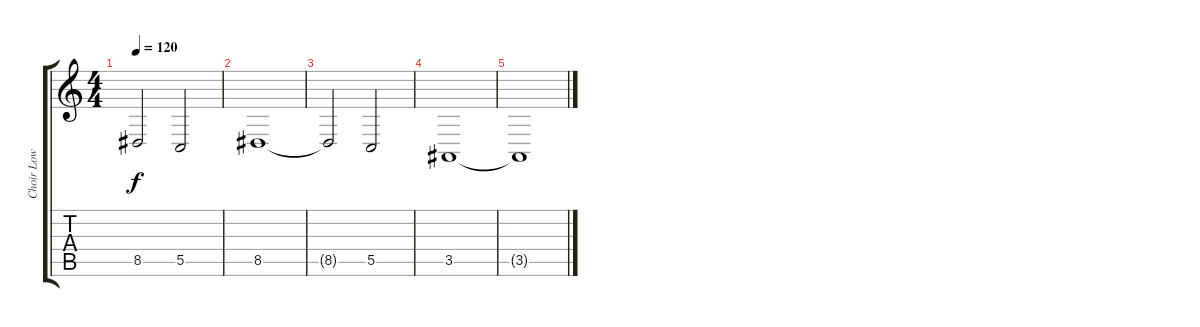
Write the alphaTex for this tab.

\track ("Choir Low " "Choir Low ") {instrument choiraahs}
\staff {score tabs}
\tuning (D4 A3 F3 C3 G2 C2) {hide}
\ts (4 4)
\tempo 120
\clef g2
\ks c
8.5.2{dy f} 5.5.2 |
8.5.1 |
8.5{t}.2 5.5.2 |
3.5.1 |
3.5{t}.1
